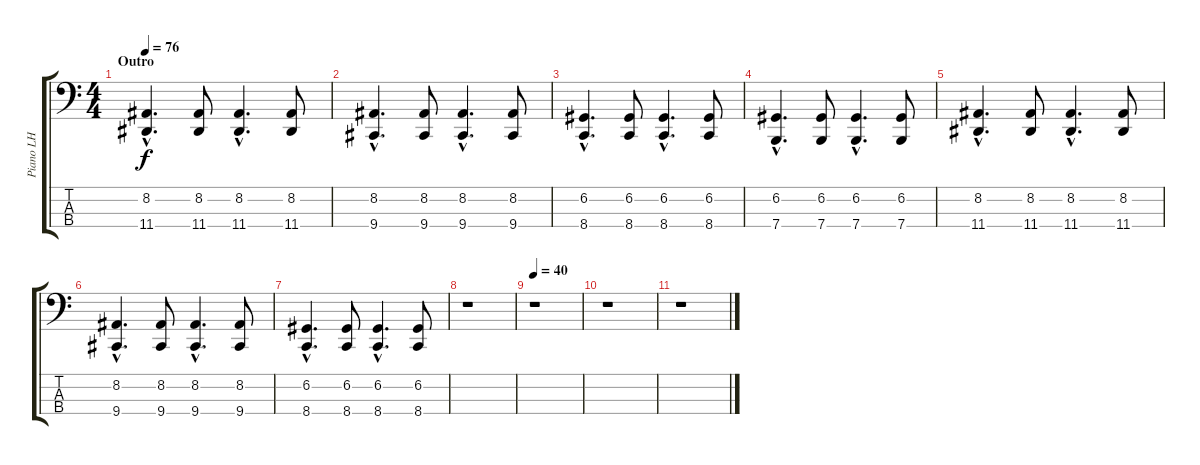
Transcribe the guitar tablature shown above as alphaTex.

\track ("Piano LH" "Piano LH") {instrument acousticgrandpiano}
\staff {score tabs}
\tuning (G2 D2 A1 E1) {hide}
\ts (4 4)
\section ("" "Outro")
\tempo 76
\clef f4
\ks c
(8.2{hac} 11.4{hac}).4{d dy f} (8.2 11.4).8 (8.2{hac} 11.4{hac}).4{d} (8.2 11.4).8 |
(8.2{hac} 9.4{hac}).4{d} (8.2 9.4).8 (8.2{hac} 9.4{hac}).4{d} (8.2 9.4).8 |
(6.2{hac} 8.4{hac}).4{d} (6.2 8.4).8 (6.2{hac} 8.4{hac}).4{d} (6.2 8.4).8 |
(6.2{hac} 7.4{hac}).4{d} (6.2 7.4).8 (6.2{hac} 7.4{hac}).4{d} (6.2 7.4).8 |
(8.2{hac} 11.4{hac}).4{d} (8.2 11.4).8 (8.2{hac} 11.4{hac}).4{d} (8.2 11.4).8 |
(8.2{hac} 9.4{hac}).4{d} (8.2 9.4).8 (8.2{hac} 9.4{hac}).4{d} (8.2 9.4).8 |
(6.2{hac} 8.4{hac}).4{d} (6.2 8.4).8 (6.2{hac} 8.4{hac}).4{d} (6.2 8.4).8 |
r.1 |
\tempo 40
r.1 |
r.1 |
r.1
